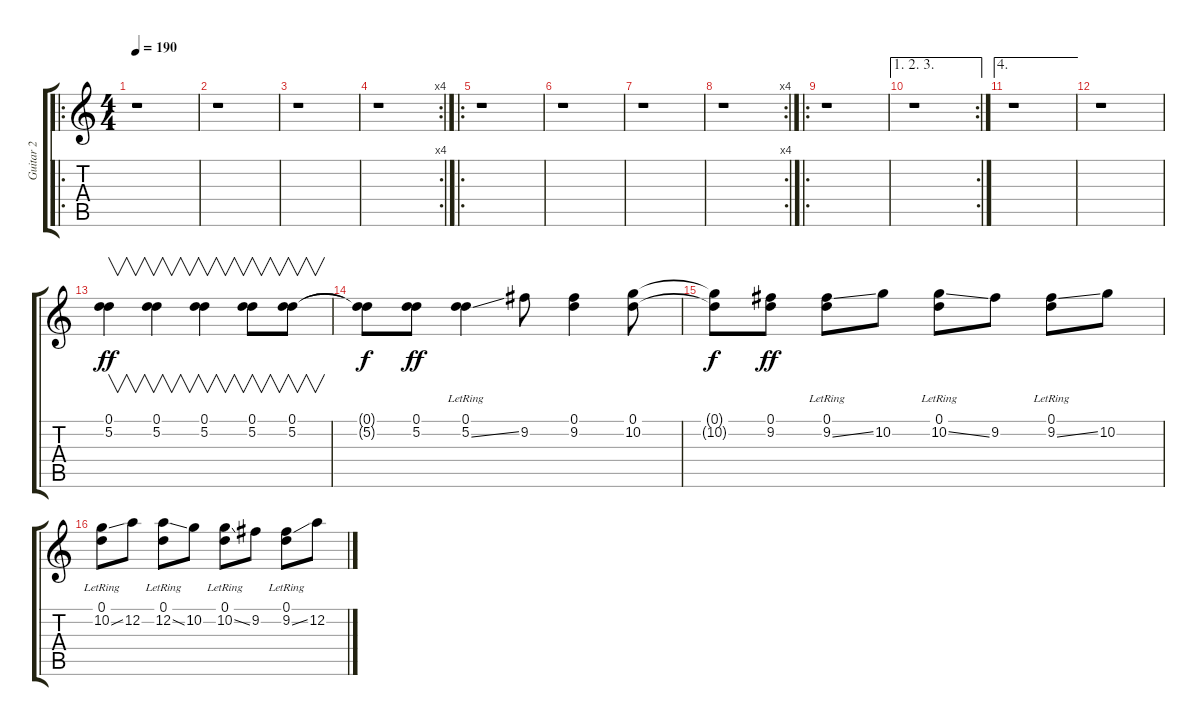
\track ("Guitar 2" "Guitar 2") {instrument overdrivenguitar}
\staff {score tabs}
\tuning (D4 A3 F3 C3 G2 D2) {hide}
\ro
\ts (4 4)
\tempo 190
\clef g2
\ks c
r.1{dy ff} |
r.1 |
r.1 |
\rc 4
r.1 |
\ro
r.1 |
r.1 |
r.1 |
\rc 4
r.1 |
\ro
r.1 |
\ae (1 2 3)
\rc 2
r.1 |
\ae 4
r.1 |
r.1 |
(0.1 5.2).4{v} (0.1 5.2).4{v} (0.1 5.2).4{v} (0.1 5.2).8{v} (0.1 5.2).8{v} |
(0.1{t} 5.2{t}).8{dy f} (0.1 5.2).8{dy ff} (0.1{lr} 5.2{ss}).4 9.2.8 (0.1 9.2).4 (0.1 10.2).8 |
(0.1{t} 10.2{t}).8{dy f} (0.1 9.2).8{dy ff} (0.1{lr} 9.2{ss}).8 10.2.8 (0.1{lr} 10.2{ss}).8 9.2.8 (0.1{lr} 9.2{ss}).8 10.2.8 |
(0.1{lr} 10.2{ss}).8 12.2.8 (0.1{lr} 12.2{ss}).8 10.2.8 (0.1{lr} 10.2{ss}).8 9.2.8 (0.1{lr} 9.2{ss}).8 12.2.8
